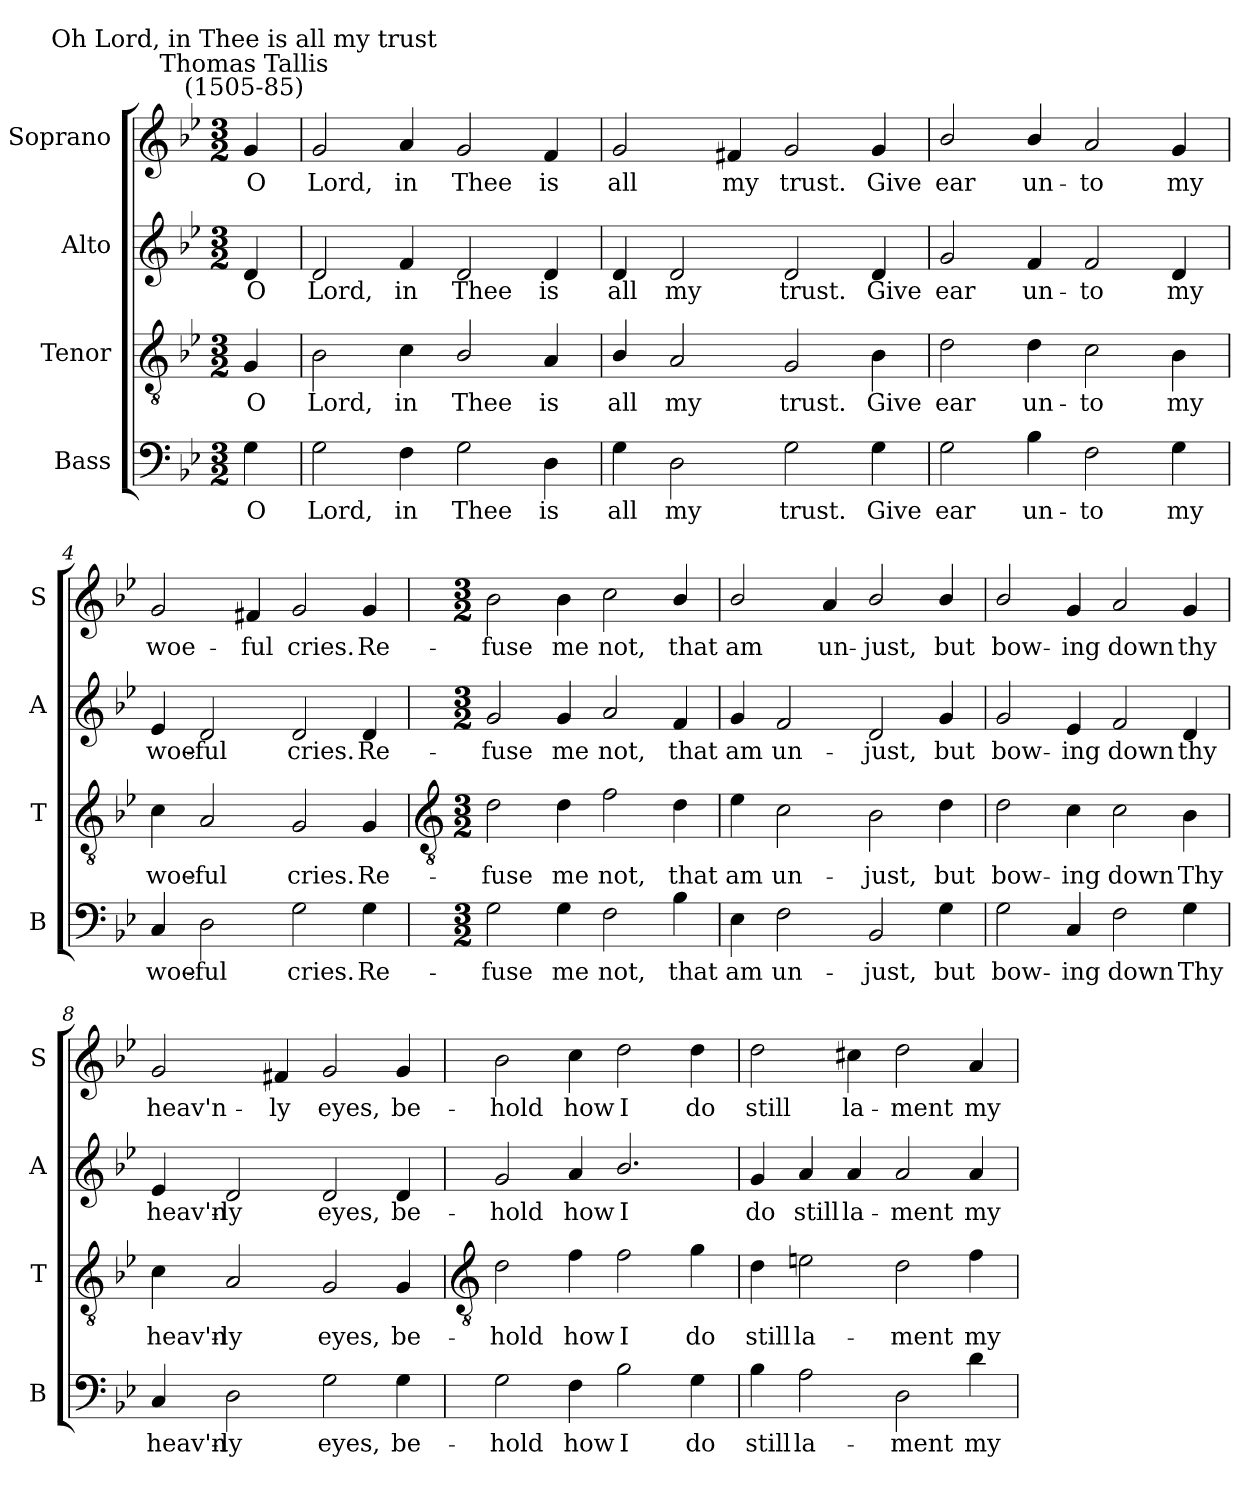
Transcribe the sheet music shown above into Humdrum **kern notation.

**kern	**text	**kern	**text	**kern	**text	**kern	**text
*part4	*part4	*part3	*part3	*part2	*part2	*part1	*part1
*staff4	*staff4	*staff3	*staff3	*staff2	*staff2	*staff1	*staff1
*I"Bass	*	*I"Tenor	*	*I"Alto	*	*I"Soprano	*
*I'B	*	*I'T	*	*I'A	*	*I'S	*
*clefF4	*	*clefGv2	*	*clefG2	*	*clefG2	*
*k[b-e-]	*	*k[b-e-]	*	*k[b-e-]	*	*k[b-e-]	*
*B-:	*	*B-:	*	*B-:	*	*B-:	*
*M3/2	*	*M3/2	*	*M3/2	*	*M3/2	*
=	=	=	=	=	=	=	=
!	!	!	!	!	!	!LO:TX:a:cj:t=Thomas Tallis\n(1505-85)	!
!	!	!	!	!	!	!LO:TX:a:cj:t=Oh Lord, in Thee is all my trust	!
!	!LO:LY:b	!	!LO:LY:b	!	!LO:LY:b	!	!LO:LY:b
4G	O	4G	O	4d	O	4g	O
=1	=1	=1	=1	=1	=1	=1	=1
!	!LO:LY:b	!	!LO:LY:b	!	!LO:LY:b	!	!LO:LY:b
2G	Lord,	2B-	Lord,	2d	Lord,	2g	Lord,
!	!LO:LY:b	!	!LO:LY:b	!	!LO:LY:b	!	!LO:LY:b
4F	in	4c	in	4f	in	4a	in
!	!LO:LY:b	!	!LO:LY:b	!	!LO:LY:b	!	!LO:LY:b
2G	Thee	2B-/	Thee	2d	Thee	2g	Thee
!	!LO:LY:b	!	!LO:LY:b	!	!LO:LY:b	!	!LO:LY:b
4D	is	4A	is	4d	is	4f	is
=2	=2	=2	=2	=2	=2	=2	=2
!	!LO:LY:b	!	!LO:LY:b	!	!LO:LY:b	!	!LO:LY:b
4G	all	4B-/	all	4d	all	2g	all
!	!LO:LY:b	!	!LO:LY:b	!	!LO:LY:b	!	!
2D	my	2A	my	2d	my	.	.
!	!	!	!	!	!	!	!LO:LY:b
.	.	.	.	.	.	4f#X	my
!	!LO:LY:b	!	!LO:LY:b	!	!LO:LY:b	!	!LO:LY:b
2G	trust.	2G	trust.	2d	trust.	2g	trust.
!	!LO:LY:b	!	!LO:LY:b	!	!LO:LY:b	!	!LO:LY:b
4G	Give	4B-	Give	4d	Give	4g	Give
=3	=3	=3	=3	=3	=3	=3	=3
!	!LO:LY:b	!	!LO:LY:b	!	!LO:LY:b	!	!LO:LY:b
2G	ear	2d	ear	2g	ear	2b-/	ear
!	!LO:LY:b	!	!LO:LY:b	!	!LO:LY:b	!	!LO:LY:b
4B-	un-	4d	un-	4f	un-	4b-/	un-
!	!LO:LY:b	!	!LO:LY:b	!	!LO:LY:b	!	!LO:LY:b
2F	-to	2c	-to	2f	-to	2a	-to
!	!LO:LY:b	!	!LO:LY:b	!	!LO:LY:b	!	!LO:LY:b
4G	my	4B-	my	4d	my	4g	my
=4	=4	=4	=4	=4	=4	=4	=4
!	!LO:LY:b	!	!LO:LY:b	!	!LO:LY:b	!	!LO:LY:b
4C	woe-	4c	woe-	4e-	woe-	2g	woe-
!	!LO:LY:b	!	!LO:LY:b	!	!LO:LY:b	!	!
2D	-ful	2A	-ful	2d	-ful	.	.
!	!	!	!	!	!	!	!LO:LY:b
.	.	.	.	.	.	4f#X	-ful
!	!LO:LY:b	!	!LO:LY:b	!	!LO:LY:b	!	!LO:LY:b
2G	cries.	2G	cries.	2d	cries.	2g	cries.
!	!LO:LY:b	!	!LO:LY:b	!	!LO:LY:b	!	!LO:LY:b
4G	Re-	4G	Re-	4d	Re-	4g	Re-
!!LO:LB:g=z
=5	=5	=5	=5	=5	=5	=5	=5
*	*	*clefGv2	*	*	*	*	*
*M3/2	*	*M3/2	*	*M3/2	*	*M3/2	*
!	!LO:LY:b	!	!LO:LY:b	!	!LO:LY:b	!	!LO:LY:b
2G	-fuse	2d	-fuse	2g	-fuse	2b-	-fuse
!	!LO:LY:b	!	!LO:LY:b	!	!LO:LY:b	!	!LO:LY:b
4G	me	4d	me	4g	me	4b-	me
!	!LO:LY:b	!	!LO:LY:b	!	!LO:LY:b	!	!LO:LY:b
2F	not,	2f	not,	2a	not,	2cc	not,
!	!LO:LY:b	!	!LO:LY:b	!	!LO:LY:b	!	!LO:LY:b
4B-	that	4d	that	4f	that	4b-/	that
=6	=6	=6	=6	=6	=6	=6	=6
!	!LO:LY:b	!	!LO:LY:b	!	!LO:LY:b	!	!LO:LY:b
4E-	am	4e-	am	4g	am	2b-/	am
!	!LO:LY:b	!	!LO:LY:b	!	!LO:LY:b	!	!
2F	un-	2c	un-	2f	un-	.	.
!	!	!	!	!	!	!	!LO:LY:b
.	.	.	.	.	.	4a	un-
!	!LO:LY:b	!	!LO:LY:b	!	!LO:LY:b	!	!LO:LY:b
2BB-	-just,	2B-	-just,	2d	-just,	2b-/	-just,
!	!LO:LY:b	!	!LO:LY:b	!	!LO:LY:b	!	!LO:LY:b
4G	but	4d	but	4g	but	4b-/	but
=7	=7	=7	=7	=7	=7	=7	=7
!	!LO:LY:b	!	!LO:LY:b	!	!LO:LY:b	!	!LO:LY:b
2G	bow-	2d	bow-	2g	bow-	2b-/	bow-
!	!LO:LY:b	!	!LO:LY:b	!	!LO:LY:b	!	!LO:LY:b
4C	-ing	4c	-ing	4e-	-ing	4g	-ing
!	!LO:LY:b	!	!LO:LY:b	!	!LO:LY:b	!	!LO:LY:b
2F	down	2c	down	2f	down	2a	down
!	!LO:LY:b	!	!LO:LY:b	!	!LO:LY:b	!	!LO:LY:b
4G	Thy	4B-	Thy	4d	thy	4g	thy
=8	=8	=8	=8	=8	=8	=8	=8
!	!LO:LY:b	!	!LO:LY:b	!	!LO:LY:b	!	!LO:LY:b
4C	heav'n-	4c	heav'n-	4e-	heav'n-	2g	heav'n-
!	!LO:LY:b	!	!LO:LY:b	!	!LO:LY:b	!	!
2D	-ly	2A	-ly	2d	-ly	.	.
!	!	!	!	!	!	!	!LO:LY:b
.	.	.	.	.	.	4f#X	-ly
!	!LO:LY:b	!	!LO:LY:b	!	!LO:LY:b	!	!LO:LY:b
2G	eyes,	2G	eyes,	2d	eyes,	2g	eyes,
!	!LO:LY:b	!	!LO:LY:b	!	!LO:LY:b	!	!LO:LY:b
4G	be-	4G	be-	4d	be-	4g	be-
!!LO:LB:g=z
=9	=9	=9	=9	=9	=9	=9	=9
*	*	*clefGv2	*	*	*	*	*
!	!LO:LY:b	!	!LO:LY:b	!	!LO:LY:b	!	!LO:LY:b
2G	-hold	2d	-hold	2g	-hold	2b-	-hold
!	!LO:LY:b	!	!LO:LY:b	!	!LO:LY:b	!	!LO:LY:b
4F	how	4f	how	4a	how	4cc	how
!	!LO:LY:b	!	!LO:LY:b	!	!LO:LY:b	!	!LO:LY:b
2B-	I	2f	I	2.b-/	I	2dd	I
!	!LO:LY:b	!	!LO:LY:b	!	!	!	!LO:LY:b
4G	do	4g	do	.	.	4dd	do
=10	=10	=10	=10	=10	=10	=10	=10
!	!LO:LY:b	!	!LO:LY:b	!	!LO:LY:b	!	!LO:LY:b
4B-	still	4d	still	4g	do	2dd	still
!	!LO:LY:b	!	!LO:LY:b	!	!LO:LY:b	!	!
2A	la-	2en	la-	4a	still	.	.
!	!	!	!	!	!LO:LY:b	!	!LO:LY:b
.	.	.	.	4a	la-	4cc#X	la-
!	!LO:LY:b	!	!LO:LY:b	!	!LO:LY:b	!	!LO:LY:b
2D	-ment	2d	-ment	2a	-ment	2dd	-ment
!	!LO:LY:b	!	!LO:LY:b	!	!LO:LY:b	!	!LO:LY:b
4d	my	4f	my	4a	my	4a	my
=	=	=	=	=	=	=	=
*-	*-	*-	*-	*-	*-	*-	*-
